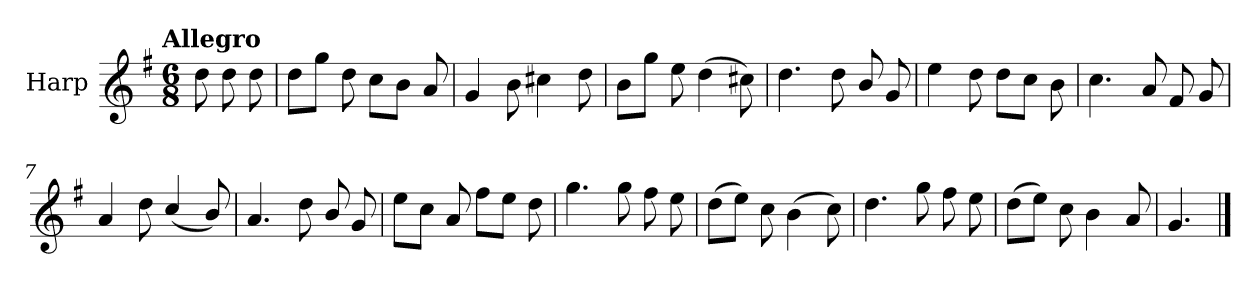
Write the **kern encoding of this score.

**kern
*part1
*staff1
*I"Harp
*I'Hrp.
*clefG2
*k[f#]
!!LO:TX:omd:t=Allegro
*M6/8
*MM144
=
8dd\
8dd\
8dd\
=1
8dd\L
8gg\J
8dd\
8cc\L
8b\J
8a/
=2
4g/
8b\
4cc#X\
8dd\
=3
8b\L
8gg\J
8ee\
(>4dd\
8cc#X\)
!!LO:LB:g=z
=4
4.dd\
8dd\
8b/
8g/
=5
4ee\
8dd\
8dd\L
8cc\J
8b\
=6
4.cc\
8a/
8f#/
8g/
=7
4a/
8dd\
(<4cc/
8b/)
=8
4.a/
8dd\
8b/
8g/
=9
8ee\L
8cc\J
8a/
8ff#\L
8ee\J
8dd\
!!LO:LB:g=z
=10
4.gg\
8gg\
8ff#\
8ee\
=11
(>8dd\L
8ee\J)
8cc\
(>4b\
8cc\)
=12
4.dd\
8gg\
8ff#\
8ee\
=13
(>8dd\L
8ee\J)
8cc\
4b\
8a/
=14
4.g/
==
*-
